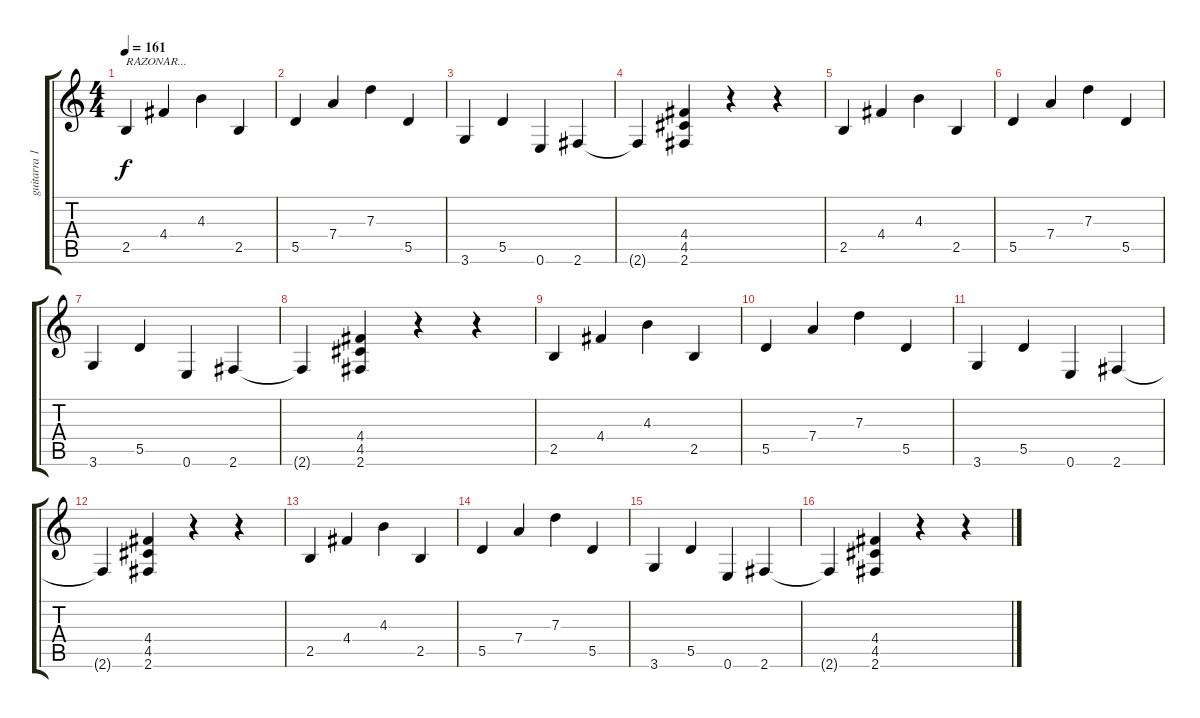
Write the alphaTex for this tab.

\track ("guitarra 1" "guitarra 1") {instrument electricguitarmuted}
\staff {score tabs}
\tuning (E4 B3 G3 D3 A2 E2) {hide}
\ts (4 4)
\tempo 161
\clef g2
\ks c
2.5.4{txt "RAZONAR..." dy f} 4.4.4 4.3.4 2.5.4 |
5.5.4 7.4.4 7.3.4 5.5.4 |
3.6.4 5.5.4 0.6.4 2.6.4 |
2.6{t}.4 (4.4 4.5 2.6).4 r.4 r.4 |
2.5.4 4.4.4 4.3.4 2.5.4 |
5.5.4 7.4.4 7.3.4 5.5.4 |
3.6.4 5.5.4 0.6.4 2.6.4 |
2.6{t}.4 (4.4 4.5 2.6).4 r.4 r.4 |
2.5.4 4.4.4 4.3.4 2.5.4 |
5.5.4 7.4.4 7.3.4 5.5.4 |
3.6.4 5.5.4 0.6.4 2.6.4 |
2.6{t}.4 (4.4 4.5 2.6).4 r.4 r.4 |
2.5.4 4.4.4 4.3.4 2.5.4 |
5.5.4 7.4.4 7.3.4 5.5.4 |
3.6.4 5.5.4 0.6.4 2.6.4 |
2.6{t}.4 (4.4 4.5 2.6).4 r.4 r.4
